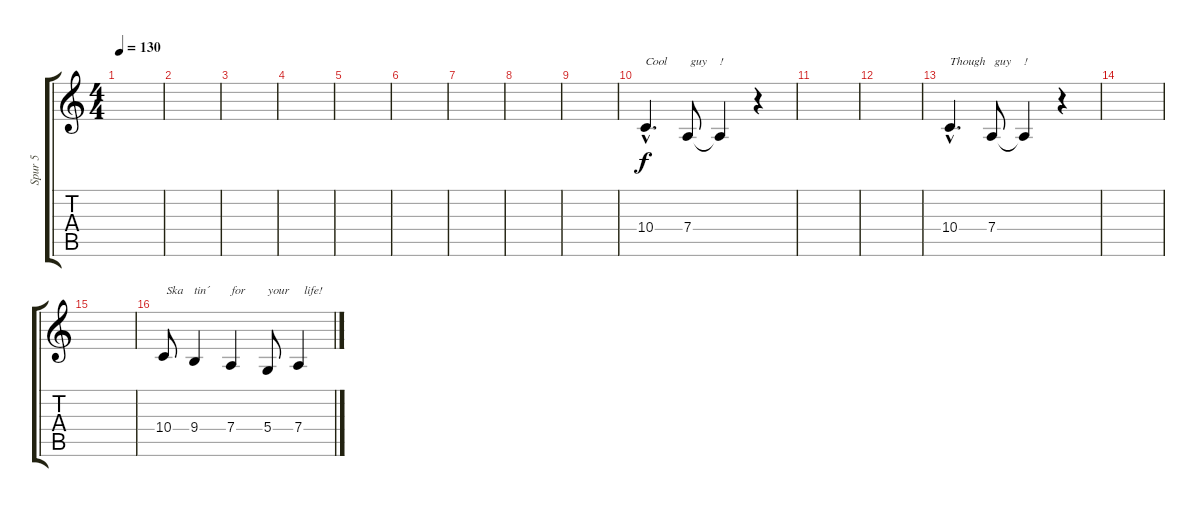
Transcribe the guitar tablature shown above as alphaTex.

\track ("Spur 5" "Spur 5") {instrument lead6voice}
\staff {score tabs}
\tuning (E4 B3 G3 D3 A2 E2) {hide}
\ts (4 4)
\tempo 130
\clef g2
\ks c
|
|
|
|
|
|
|
|
|
10.4{hac}.4{d txt "Cool"} 7.4.8{txt " guy"} 7.4{t}.4{txt "!"} r.4 |
|
|
10.4{hac}.4{d txt "Though"} 7.4.8{txt " guy"} 7.4{t}.4{txt "!"} r.4 |
|
|
10.4.8{txt " Ska"} 9.4.4{txt "tin´"} 7.4.4{txt "for"} 5.4.8{txt "your"} 7.4.4{txt "  life!"}
